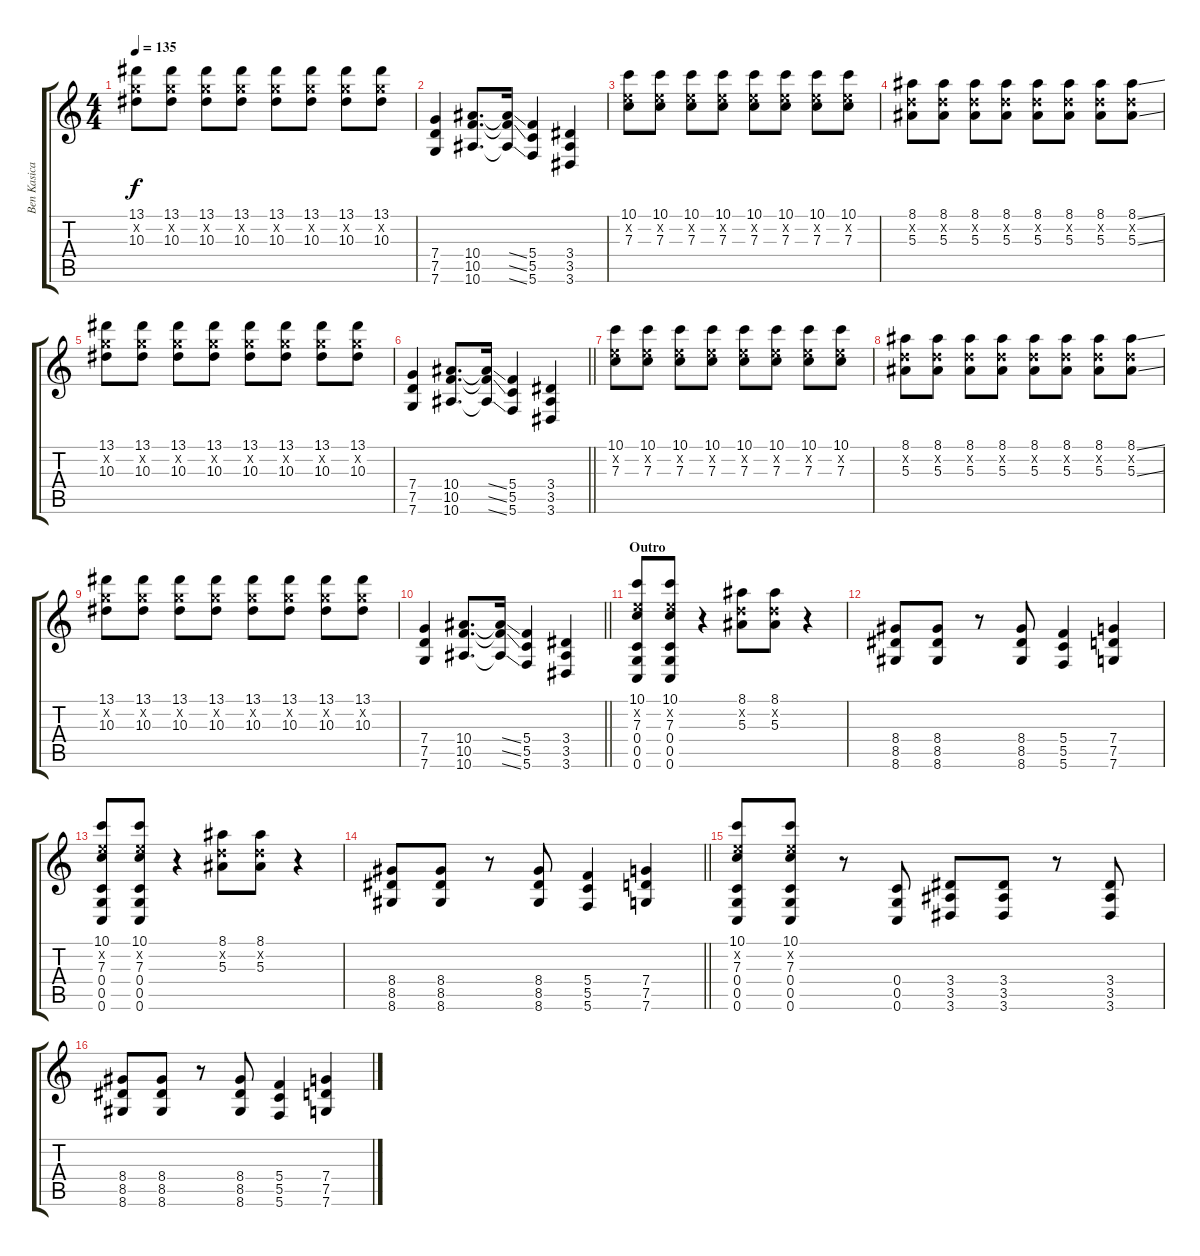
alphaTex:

\track ("Ben Kasica" "Ben Kasica") {instrument distortionguitar}
\staff {score tabs}
\tuning (D4 A3 F3 C3 G2 C2) {hide}
\ts (4 4)
\tempo 135
\clef g2
\ks c
(13.1 10.2{x} 10.3).8{dy f} (13.1 10.2{x} 10.3).8 (13.1 10.2{x} 10.3).8 (13.1 10.2{x} 10.3).8 (13.1 10.2{x} 10.3).8 (13.1 10.2{x} 10.3).8 (13.1 10.2{x} 10.3).8 (13.1 10.2{x} 10.3).8 |
(7.4 7.5 7.6).4 (10.4 10.5 10.6).8{d} (10.4{ss t} 10.5{ss t} 10.6{ss t}).16 (5.4 5.5 5.6).4 (3.4 3.5 3.6).4 |
(10.1 7.2{x} 7.3).8 (10.1 7.2{x} 7.3).8 (10.1 7.2{x} 7.3).8 (10.1 7.2{x} 7.3).8 (10.1 7.2{x} 7.3).8 (10.1 7.2{x} 7.3).8 (10.1 7.2{x} 7.3).8 (10.1 7.2{x} 7.3).8 |
(8.1 5.2{x} 5.3).8 (8.1 5.2{x} 5.3).8 (8.1 5.2{x} 5.3).8 (8.1 5.2{x} 5.3).8 (8.1 5.2{x} 5.3).8 (8.1 5.2{x} 5.3).8 (8.1 5.2{x} 5.3).8 (8.1{ss} 5.2{x} 5.3{ss}).8 |
(13.1 10.2{x} 10.3).8 (13.1 10.2{x} 10.3).8 (13.1 10.2{x} 10.3).8 (13.1 10.2{x} 10.3).8 (13.1 10.2{x} 10.3).8 (13.1 10.2{x} 10.3).8 (13.1 10.2{x} 10.3).8 (13.1 10.2{x} 10.3).8 |
\barLineRight lightlight
(7.4 7.5 7.6).4 (10.4 10.5 10.6).8{d} (10.4{ss t} 10.5{ss t} 10.6{ss t}).16 (5.4 5.5 5.6).4 (3.4 3.5 3.6).4 |
(10.1 7.2{x} 7.3).8 (10.1 7.2{x} 7.3).8 (10.1 7.2{x} 7.3).8 (10.1 7.2{x} 7.3).8 (10.1 7.2{x} 7.3).8 (10.1 7.2{x} 7.3).8 (10.1 7.2{x} 7.3).8 (10.1 7.2{x} 7.3).8 |
(8.1 5.2{x} 5.3).8 (8.1 5.2{x} 5.3).8 (8.1 5.2{x} 5.3).8 (8.1 5.2{x} 5.3).8 (8.1 5.2{x} 5.3).8 (8.1 5.2{x} 5.3).8 (8.1 5.2{x} 5.3).8 (8.1{ss} 5.2{x} 5.3{ss}).8 |
(13.1 10.2{x} 10.3).8 (13.1 10.2{x} 10.3).8 (13.1 10.2{x} 10.3).8 (13.1 10.2{x} 10.3).8 (13.1 10.2{x} 10.3).8 (13.1 10.2{x} 10.3).8 (13.1 10.2{x} 10.3).8 (13.1 10.2{x} 10.3).8 |
\barLineRight lightlight
(7.4 7.5 7.6).4 (10.4 10.5 10.6).8{d} (10.4{ss t} 10.5{ss t} 10.6{ss t}).16 (5.4 5.5 5.6).4 (3.4 3.5 3.6).4 |
\section ("" "Outro")
(10.1 7.2{x} 7.3 0.4 0.5 0.6).8 (10.1 7.2{x} 7.3 0.4 0.5 0.6).8 r.4 (8.1 5.2{x} 5.3).8 (8.1 5.2{x} 5.3).8 r.4 |
(8.4 8.5 8.6).8 (8.4 8.5 8.6).8 r.8 (8.4 8.5 8.6).8 (5.4 5.5 5.6).4 (7.4 7.5 7.6).4 |
(10.1 7.2{x} 7.3 0.4 0.5 0.6).8 (10.1 7.2{x} 7.3 0.4 0.5 0.6).8 r.4 (8.1 5.2{x} 5.3).8 (8.1 5.2{x} 5.3).8 r.4 |
\barLineRight lightlight
(8.4 8.5 8.6).8 (8.4 8.5 8.6).8 r.8 (8.4 8.5 8.6).8 (5.4 5.5 5.6).4 (7.4 7.5 7.6).4 |
(10.1 7.2{x} 7.3 0.4 0.5 0.6).8 (10.1 7.2{x} 7.3 0.4 0.5 0.6).8 r.8 (0.4 0.5 0.6).8 (3.4 3.5 3.6).8 (3.4 3.5 3.6).8 r.8 (3.4 3.5 3.6).8 |
(8.4 8.5 8.6).8 (8.4 8.5 8.6).8 r.8 (8.4 8.5 8.6).8 (5.4 5.5 5.6).4 (7.4 7.5 7.6).4
